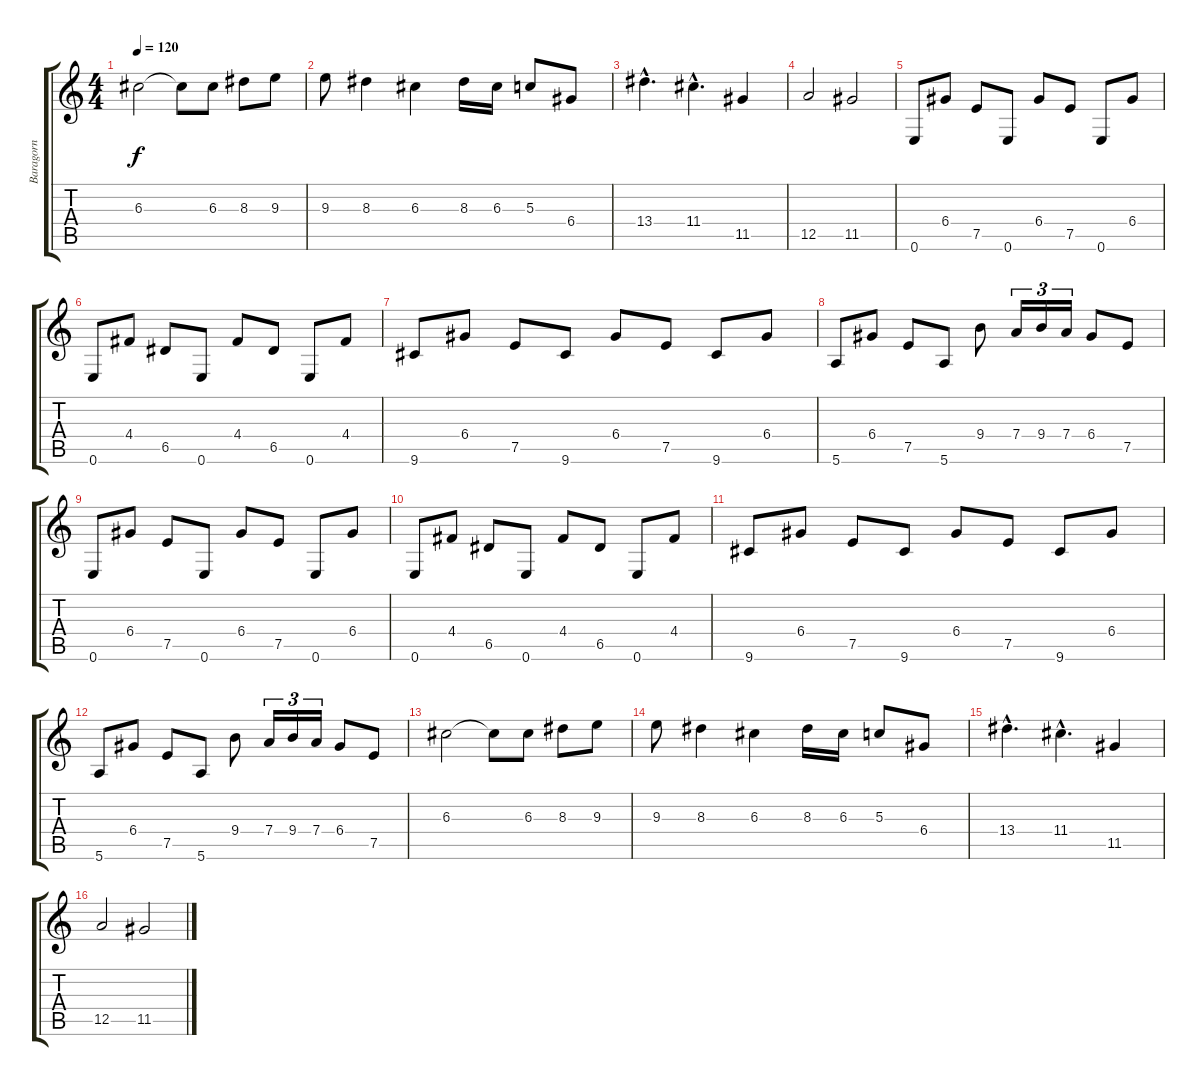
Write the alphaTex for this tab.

\track ("Baragorn" "Baragorn") {instrument distortionguitar}
\staff {score tabs}
\tuning (E4 B3 G3 D3 A2 E2) {hide}
\ts (4 4)
\tempo 120
\clef g2
\ks c
6.3.2{dy f} 6.3{t}.8 6.3.8 8.3.8 9.3.8 |
9.3.8 8.3.4 6.3.4 8.3.16 6.3.16 5.3.8 6.4.8 |
13.4{hac}.4{d} 11.4{hac}.4{d} 11.5.4 |
12.5.2 11.5.2 |
0.6.8{instrument acousticguitarsteel} 6.4.8 7.5.8 0.6.8 6.4.8 7.5.8 0.6.8 6.4.8 |
0.6.8 4.4.8 6.5.8 0.6.8 4.4.8 6.5.8 0.6.8 4.4.8 |
9.6.8 6.4.8 7.5.8 9.6.8 6.4.8 7.5.8 9.6.8 6.4.8 |
5.6.8 6.4.8 7.5.8 5.6.8 9.4.8 7.4.16{tu (3 2)} 9.4.16{tu (3 2)} 7.4.16{tu (3 2)} 6.4.8 7.5.8 |
0.6.8 6.4.8 7.5.8 0.6.8 6.4.8 7.5.8 0.6.8 6.4.8 |
0.6.8 4.4.8 6.5.8 0.6.8 4.4.8 6.5.8 0.6.8 4.4.8 |
9.6.8 6.4.8 7.5.8 9.6.8 6.4.8 7.5.8 9.6.8 6.4.8 |
5.6.8 6.4.8 7.5.8 5.6.8 9.4.8 7.4.16{tu (3 2)} 9.4.16{tu (3 2)} 7.4.16{tu (3 2)} 6.4.8 7.5.8 |
6.3.2{instrument distortionguitar} 6.3{t}.8 6.3.8 8.3.8 9.3.8 |
9.3.8 8.3.4 6.3.4 8.3.16 6.3.16 5.3.8 6.4.8 |
13.4{hac}.4{d} 11.4{hac}.4{d} 11.5.4 |
12.5.2 11.5.2
